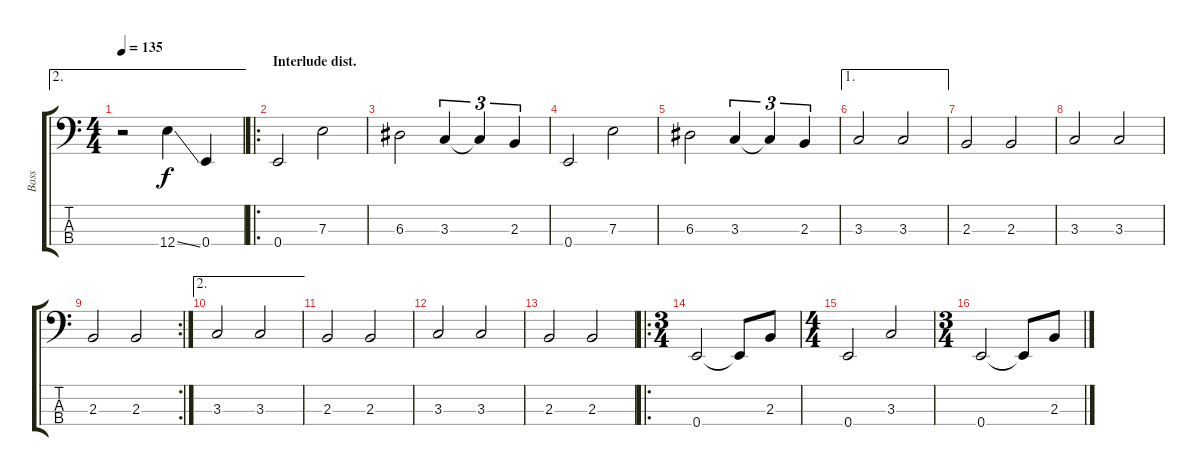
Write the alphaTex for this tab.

\track ("Bass" "Bass") {instrument acousticguitarnylon}
\staff {score tabs}
\tuning (G2 D2 A1 E1) {hide}
\ae 2
\ts (4 4)
\tempo 135
\clef f4
\ks c
r.2{dy f} 12.4{ss}.4 0.4.4 |
\ro
\section ("" "Interlude dist.")
0.4.2 7.3.2 |
6.3.2 3.3.4{tu (3 2)} 3.3{t}.4{tu (3 2)} 2.3.4{tu (3 2)} |
0.4.2 7.3.2 |
6.3.2 3.3.4{tu (3 2)} 3.3{t}.4{tu (3 2)} 2.3.4{tu (3 2)} |
\ae 1
3.3.2 3.3.2 |
2.3.2 2.3.2 |
3.3.2 3.3.2 |
\rc 2
2.3.2 2.3.2 |
\ae 2
3.3.2 3.3.2 |
2.3.2 2.3.2 |
3.3.2 3.3.2 |
2.3.2 2.3.2 |
\ro
\ts (3 4)
0.4.2 0.4{t}.8 2.3.8 |
\ts (4 4)
0.4.2 3.3.2 |
\ts (3 4)
0.4.2 0.4{t}.8 2.3.8
